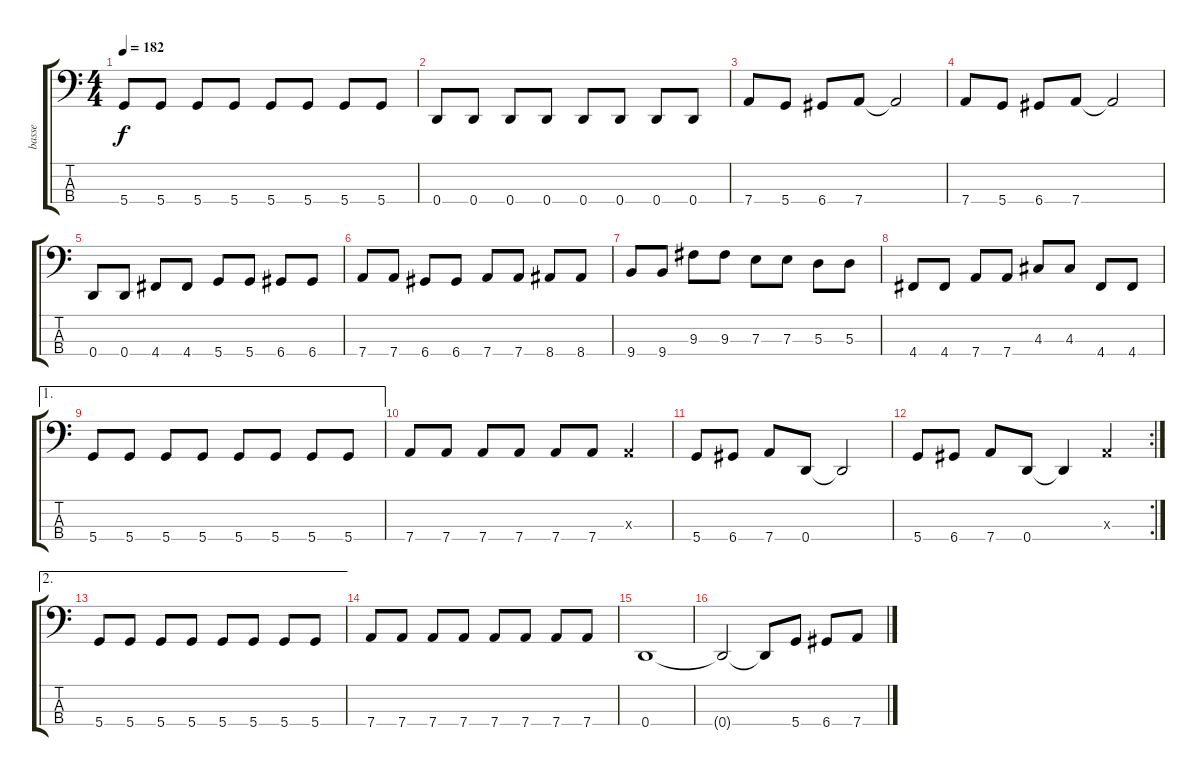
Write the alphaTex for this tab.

\track ("basse" "basse") {instrument electricbasspick}
\staff {score tabs}
\tuning (G2 D2 A1 D1) {hide}
\ts (4 4)
\tempo 182
\clef f4
\ks c
5.4.8{dy f} 5.4.8 5.4.8 5.4.8 5.4.8 5.4.8 5.4.8 5.4.8 |
0.4.8 0.4.8 0.4.8 0.4.8 0.4.8 0.4.8 0.4.8 0.4.8 |
7.4.8 5.4.8 6.4.8 7.4.8 7.4{t}.2 |
7.4.8 5.4.8 6.4.8 7.4.8 7.4{t}.2 |
0.4.8 0.4.8 4.4.8 4.4.8 5.4.8 5.4.8 6.4.8 6.4.8 |
7.4.8 7.4.8 6.4.8 6.4.8 7.4.8 7.4.8 8.4.8 8.4.8 |
9.4.8 9.4.8 9.3.8 9.3.8 7.3.8 7.3.8 5.3.8 5.3.8 |
4.4.8 4.4.8 7.4.8 7.4.8 4.3.8 4.3.8 4.4.8 4.4.8 |
\ae 1
5.4.8 5.4.8 5.4.8 5.4.8 5.4.8 5.4.8 5.4.8 5.4.8 |
7.4.8 7.4.8 7.4.8 7.4.8 7.4.8 7.4.8 0.3{x}.4 |
5.4.8 6.4.8 7.4.8 0.4.8 0.4{t}.2 |
\rc 2
5.4.8 6.4.8 7.4.8 0.4.8 0.4{t}.4 0.3{x}.4 |
\ae 2
5.4.8 5.4.8 5.4.8 5.4.8 5.4.8 5.4.8 5.4.8 5.4.8 |
7.4.8 7.4.8 7.4.8 7.4.8 7.4.8 7.4.8 7.4.8 7.4.8 |
0.4.1 |
0.4{t}.2 0.4{t}.8 5.4.8 6.4.8 7.4.8
